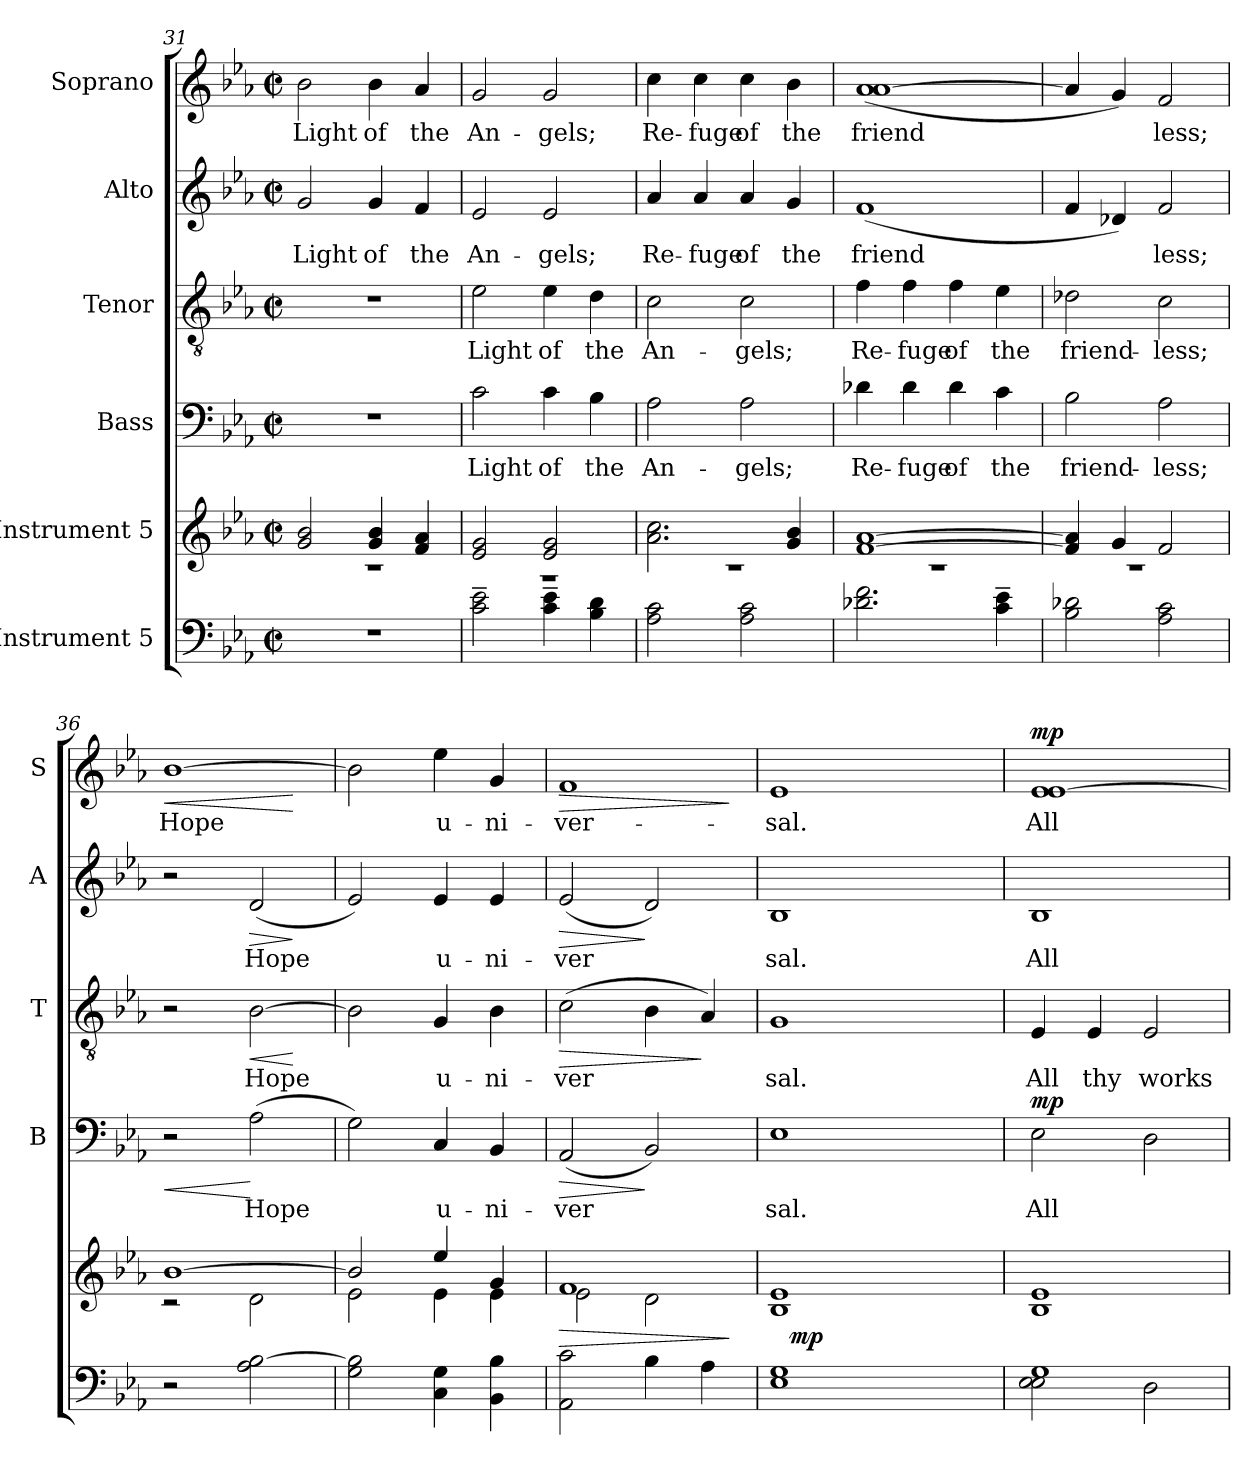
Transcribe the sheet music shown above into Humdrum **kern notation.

**kern	**kern	**dynam	**kern	**text	**dynam	**kern	**text	**dynam	**kern	**text	**dynam	**kern	**text	**dynam
*part6	*part5	*part5	*part4	*part4	*part4	*part3	*part3	*part3	*part2	*part2	*part2	*part1	*part1	*part1
*staff6	*staff5	*staff5	*staff4	*staff4	*staff4	*staff3	*staff3	*staff3	*staff2	*staff2	*staff2	*staff1	*staff1	*staff1
*I"Instrument 5	*I"Instrument 5	*	*I"Bass	*	*	*I"Tenor	*	*	*I"Alto	*	*	*I"Soprano	*	*
*	*	*	*I'B	*	*	*I'T	*	*	*I'A	*	*	*I'S	*	*
*clefF4	*clefG2	*	*clefF4	*	*	*clefGv2	*	*	*clefG2	*	*	*clefG2	*	*
*k[b-e-a-]	*k[b-e-a-]	*	*k[b-e-a-]	*	*	*k[b-e-a-]	*	*	*k[b-e-a-]	*	*	*k[b-e-a-]	*	*
*E-:	*E-:	*	*E-:	*	*	*E-:	*	*	*E-:	*	*	*E-:	*	*
*M2/2	*M2/2	*	*M2/2	*	*	*M2/2	*	*	*M2/2	*	*	*M2/2	*	*
*met(c|)	*met(c|)	*	*met(c|)	*	*	*met(c|)	*	*	*met(c|)	*	*	*met(c|)	*	*
=31	=31	=31	=31	=31	=31	=31	=31	=31	=31	=31	=31	=31	=31	=31
*	*^	*	*	*	*	*	*	*	*	*	*	*	*	*
!	!	!	!	!	!	!	!	!	!	!	!LO:LY:b:cj	!	!	!LO:LY:b:cj	!
1r	2g/ 2b-/	1r	.	1r	.	.	1r	.	.	2g/	Light	.	2b-\	Light	.
!	!	!	!	!	!	!	!	!	!	!	!LO:LY:b:cj	!	!	!LO:LY:b:cj	!
.	4g/ 4b-/	.	.	.	.	.	.	.	.	4g/	of	.	4b-\	of	.
!	!	!	!	!	!	!	!	!	!	!	!LO:LY:b:cj	!	!	!LO:LY:b:cj	!
.	4f/ 4a-/	.	.	.	.	.	.	.	.	4f/	the	.	4a-/	the	.
=32	=32	=32	=32	=32	=32	=32	=32	=32	=32	=32	=32	=32	=32	=32	=32
!	!	!	!	!	!LO:LY:b:cj	!	!	!LO:LY:b:cj	!	!	!LO:LY:b:cj	!	!	!LO:LY:b:cj	!
2c\~> 2e-\~>	2g/ 2e-/	1r	.	2c\	Light	.	2e-\	Light	.	2e-/	An-	.	2g/	An-	.
!	!	!	!	!	!LO:LY:b:cj	!	!	!LO:LY:b:cj	!	!	!LO:LY:b:cj	!	!	!LO:LY:b:cj	!
4e-\~> 4c\~>	2g/ 2e-/	.	.	4c\	of	.	4e-\	of	.	2e-/	-gels;	.	2g/	-gels;	.
!	!	!	!	!	!LO:LY:b:cj	!	!	!LO:LY:b:cj	!	!	!	!	!	!	!
4B-\ 4d\	.	.	.	4B-\	the	.	4d\	the	.	.	.	.	.	.	.
=33	=33	=33	=33	=33	=33	=33	=33	=33	=33	=33	=33	=33	=33	=33	=33
!	!	!	!	!	!LO:LY:b:cj	!	!	!LO:LY:b:cj	!	!	!LO:LY:b:cj	!	!	!LO:LY:b:cj	!
2A-\ 2c\	2.a-\ 2.cc\	1r	.	2A-\	An-	.	2c\	An-	.	4a-/	Re-	.	4cc\	Re-	.
!	!	!	!	!	!	!	!	!	!	!	!LO:LY:b:cj	!	!	!LO:LY:b:cj	!
.	.	.	.	.	.	.	.	.	.	4a-/	-fuge	.	4cc\	-fuge	.
!	!	!	!	!	!LO:LY:b:cj	!	!	!LO:LY:b:cj	!	!	!LO:LY:b:cj	!	!	!LO:LY:b:cj	!
2c\ 2A-\	.	.	.	2A-\	-gels;	.	2c\	-gels;	.	4a-/	of	.	4cc\	of	.
!	!	!	!	!	!	!	!	!	!	!	!LO:LY:b:cj	!	!	!LO:LY:b:cj	!
.	4g/ 4b-/	.	.	.	.	.	.	.	.	4g/	the	.	4b-\	the	.
=34	=34	=34	=34	=34	=34	=34	=34	=34	=34	=34	=34	=34	=34	=34	=34
!	!	!	!	!	!LO:LY:b:cj	!	!	!LO:LY:b:cj	!	!	!LO:LY:b:cj	!	!	!LO:LY:b:cj	!
2.d-X\ 2.f\	[<1f [>1a-	1r	.	4d-X\	Re-	.	4f\	Re-	.	(<1f	friend-	.	(<1a- [<1a-	friend-	.
!	!	!	!	!	!LO:LY:b:cj	!	!	!LO:LY:b:cj	!	!	!	!	!	!	!
.	.	.	.	4d-\	-fuge	.	4f\	-fuge	.	.	.	.	.	.	.
!	!	!	!	!	!LO:LY:b:cj	!	!	!LO:LY:b:cj	!	!	!	!	!	!	!
.	.	.	.	4d-\	of	.	4f\	of	.	.	.	.	.	.	.
!	!	!	!	!	!LO:LY:b:cj	!	!	!LO:LY:b:cj	!	!	!	!	!	!	!
4c\~> 4e-\~>	.	.	.	4c\	the	.	4e-\	the	.	.	.	.	.	.	.
=35	=35	=35	=35	=35	=35	=35	=35	=35	=35	=35	=35	=35	=35	=35	=35
!	!	!	!	!	!LO:LY:b:cj	!	!	!LO:LY:b:cj	!	!	!LO:LY:b:cj	!	!	!LO:LY:b:cj	!
2B-\ 2d-X\	4f/] 4a-/]	1r	.	2B-\	friend-	.	2d-X\	friend-	.	4f/	--	.	4a-/]	--	.
!	!	!	!	!	!	!	!	!	!	!	!LO:LY:b:cj	!	!	!LO:LY:b:cj	!
.	4g/	.	.	.	.	.	.	.	.	4d-X/)	--	.	4g/)	--	.
!	!	!	!	!	!LO:LY:b:cj	!	!	!LO:LY:b:cj	!	!	!LO:LY:b:cj	!	!	!LO:LY:b:cj	!
2c\ 2A-\	2f/	.	.	2A-\	-less;	.	2c\	-less;	.	2f/	-less;	.	2f/	-less;	.
!!LO:PB:g=z
=36	=36	=36	=36	=36	=36	=36	=36	=36	=36	=36	=36	=36	=36	=36	=36
!	!	!	!	!	!	!LO:HP:b	!	!	!	!	!	!	!	!LO:LY:b:cj	!LO:HP:b
2r	[>1b-	2r	.	2r	.	<	2r	.	.	2r	.	.	[>1b-	Hope	<
!	!	!	!	!	!LO:LY:b:cj	!	!	!LO:LY:b:cj	!LO:HP:b	!	!LO:LY:b:cj	!LO:HP:b	!	!	!
2A-\ [>2B-\	.	2d\	.	(>2A-\	Hope	[	[>2B-\	Hope	<	(<2d/	Hope	>	.	.	.
*	*v	*v	*	*	*	*	*	*	*	*	*	*	*	*	*
.	.	.	.	.	.	.	.	[	.	.	]	.	.	[
=37	=37	=37	=37	=37	=37	=37	=37	=37	=37	=37	=37	=37	=37	=37
*	*^	*	*	*	*	*	*	*	*	*	*	*	*	*
!	!	!	!	!	!LO:LY:b:cj	!	!	!LO:LY:b:cj	!	!	!LO:LY:b:cj	!	!	!LO:LY:b:cj	!
2G\ 2B-\]	2b-/]	2e-\	.	2G\)	.	.	2B-\]	.	.	2e-/)	.	.	2b-\]	.	.
!	!	!	!	!	!LO:LY:b:cj	!	!	!LO:LY:b:cj	!	!	!LO:LY:b:cj	!	!	!LO:LY:b:cj	!
4G\ 4C\	4ee-/	4e-\	.	4C/	u-	.	4G/	u-	.	4e-/	u-	.	4ee-\	u-	.
!	!	!	!	!	!LO:LY:b:cj	!	!	!LO:LY:b:cj	!	!	!LO:LY:b:cj	!	!	!LO:LY:b:cj	!
4B-\ 4BB-\	4g/	4e-\	.	4BB-/	-ni-	.	4B-\	-ni-	.	4e-/	-ni-	.	4g/	-ni-	.
=38	=38	=38	=38	=38	=38	=38	=38	=38	=38	=38	=38	=38	=38	=38	=38
!	!	!	!LO:HP:b	!	!LO:LY:b:cj	!LO:HP:b	!	!LO:LY:b:cj	!LO:HP:b	!	!LO:LY:b:cj	!LO:HP:b	!	!LO:LY:b:cj	!LO:HP:b
2c\ 2AA-\	1f	2e-\	>	(<2AA-/	-ver-	>	(>2c\	-ver-	>	(<2e-/	-ver-	>	1f	-ver-	>
!	!	!	!	!	!LO:LY:b:cj	!	!	!LO:LY:b:cj	!	!	!LO:LY:b:cj	!	!	!	!
4B-\	.	2d\	.	2BB-/)	--	]	4B-\	--	.	2d/)	--	]	.	.	.
!	!	!	!	!	!	!	!	!LO:LY:b:cj	!	!	!	!	!	!	!
4A-\	.	.	.	.	.	.	4A-/)	--	]	.	.	.	.	.	.
*	*v	*v	*	*	*	*	*	*	*	*	*	*	*	*	*
.	.	]	.	.	.	.	.	.	.	.	.	.	.	]
=39	=39	=39	=39	=39	=39	=39	=39	=39	=39	=39	=39	=39	=39	=39
!	!	!	!	!LO:LY:b:cj	!	!	!LO:LY:b:cj	!	!	!LO:LY:b:cj	!	!	!LO:LY:b:cj	!
*	*^	*	*	*	*	*	*	*	*	*	*	*	*	*
1G 1E-	1B- 1e-	32.ryy	.	1E-	-sal.	.	1G	-sal.	.	1B-	-sal.	.	1e-	-sal.	.
!	!	!	!LO:DY:b	!	!	!	!	!	!	!	!	!	!	!	!
.	.	2ryy	mp	.	.	.	.	.	.	.	.	.	.	.	.
.	.	4ryy	.	.	.	.	.	.	.	.	.	.	.	.	.
.	.	8ryy	.	.	.	.	.	.	.	.	.	.	.	.	.
.	.	16ryy	.	.	.	.	.	.	.	.	.	.	.	.	.
.	.	64ryy	.	.	.	.	.	.	.	.	.	.	.	.	.
=40	=40	=40	=40	=40	=40	=40	=40	=40	=40	=40	=40	=40	=40	=40	=40
*^	*	*	*	*	*	*	*	*	*	*	*	*	*	*	*
!	!	!	!	!	!	!LO:LY:b:cj	!LO:DY:a	!	!LO:LY:b:cj	!	!	!LO:LY:b:cj	!LO:DY:a	!	!LO:LY:b:cj	!
!	!	!	!	!	!	!	!	!	!	!	!	!	!LO:DY:n=1:b	!	!	!LO:DY:a
*	*	*v	*v	*	*	*	*	*	*	*	*	*	*	*	*	*
1G	2E-\ 2E-\	1B- 1e-	.	2E-\	All	mp	4E-/	All	.	1B-	All	mp mf	1e- [<1e-	All	mp
!	!	!	!	!	!	!	!	!LO:LY:b:cj	!	!	!	!	!	!	!
.	.	.	.	.	.	.	4E-/	thy	.	.	.	.	.	.	.
!	!	!	!	!	!LO:LY:b:cj	!	!	!LO:LY:b:cj	!	!	!	!	!	!	!
.	2D\	.	.	2D\	.	.	2E-/	works	.	.	.	.	.	.	.
*v	*v	*	*	*	*	*	*	*	*	*	*	*	*	*	*
=	=	=	=	=	=	=	=	=	=	=	=	=	=	=
*-	*-	*-	*-	*-	*-	*-	*-	*-	*-	*-	*-	*-	*-	*-
